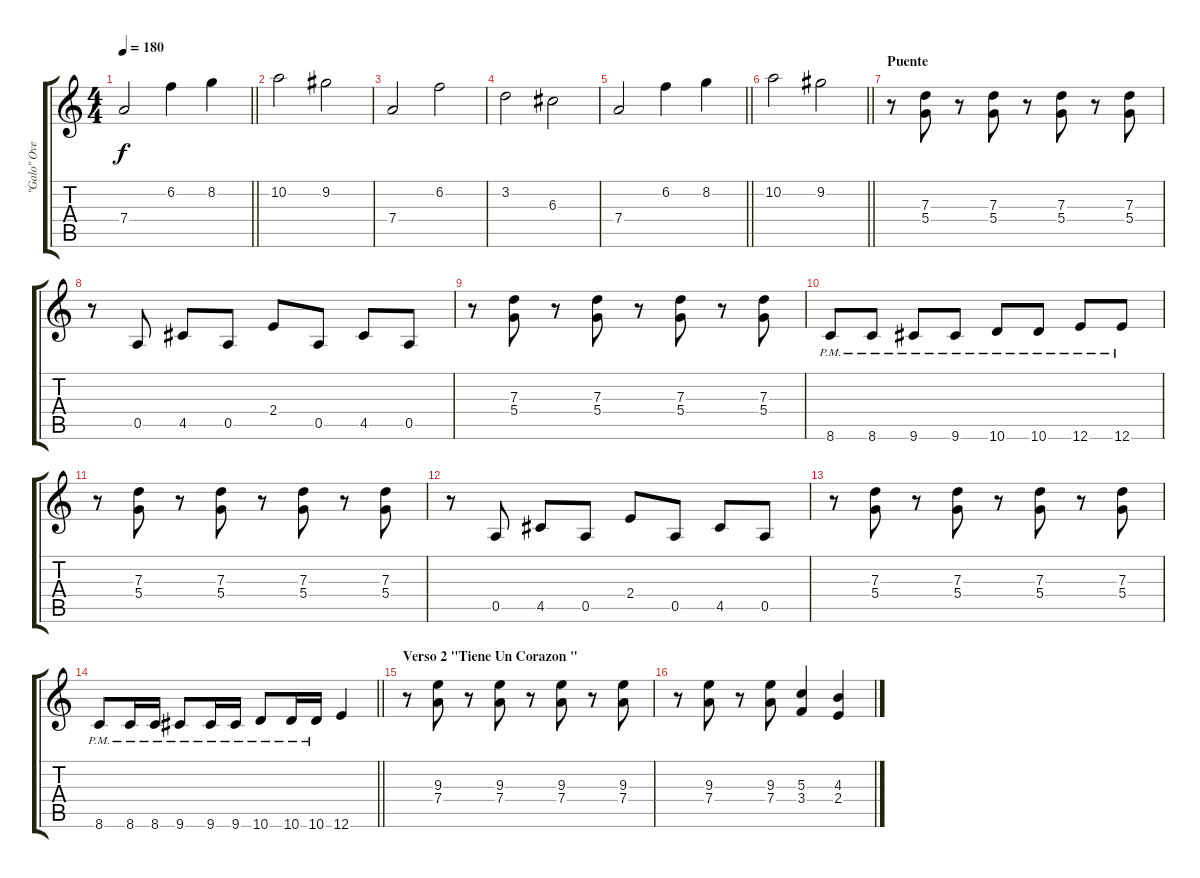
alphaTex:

\track ("\"Galo\" Overdubs" "\"Galo\" Ove") {instrument overdrivenguitar}
\staff {score tabs}
\tuning (E4 B3 G3 D3 A2 E2) {hide}
\ts (4 4)
\tempo 180
\clef g2
\barLineRight lightlight
\ks c
7.4.2{dy f} 6.2.4 8.2.4 |
10.2.2 9.2.2 |
7.4.2 6.2.2 |
3.2.2 6.3.2 |
\barLineRight lightlight
7.4.2 6.2.4 8.2.4 |
\barLineRight lightlight
10.2.2 9.2.2 |
\section ("" "Puente")
r.8 (7.3 5.4).8 r.8 (7.3 5.4).8 r.8 (7.3 5.4).8 r.8 (7.3 5.4).8 |
r.8 0.5.8 4.5.8 0.5.8 2.4.8 0.5.8 4.5.8 0.5.8 |
r.8 (7.3 5.4).8 r.8 (7.3 5.4).8 r.8 (7.3 5.4).8 r.8 (7.3 5.4).8 |
8.6{pm}.8 8.6{pm}.8 9.6{pm}.8 9.6{pm}.8 10.6{pm}.8 10.6{pm}.8 12.6{pm}.8 12.6{pm}.8 |
r.8 (7.3 5.4).8 r.8 (7.3 5.4).8 r.8 (7.3 5.4).8 r.8 (7.3 5.4).8 |
r.8 0.5.8 4.5.8 0.5.8 2.4.8 0.5.8 4.5.8 0.5.8 |
r.8 (7.3 5.4).8 r.8 (7.3 5.4).8 r.8 (7.3 5.4).8 r.8 (7.3 5.4).8 |
\barLineRight lightlight
8.6{pm}.8 8.6{pm}.16 8.6{pm}.16 9.6{pm}.8 9.6{pm}.16 9.6{pm}.16 10.6{pm}.8 10.6{pm}.16 10.6{pm}.16 12.6.4 |
\section ("" "Verso 2 \"Tiene Un Corazon \"")
r.8 (9.3 7.4).8 r.8 (9.3 7.4).8 r.8 (9.3 7.4).8 r.8 (9.3 7.4).8 |
r.8 (9.3 7.4).8 r.8 (9.3 7.4).8 (5.3 3.4).4 (4.3 2.4).4
